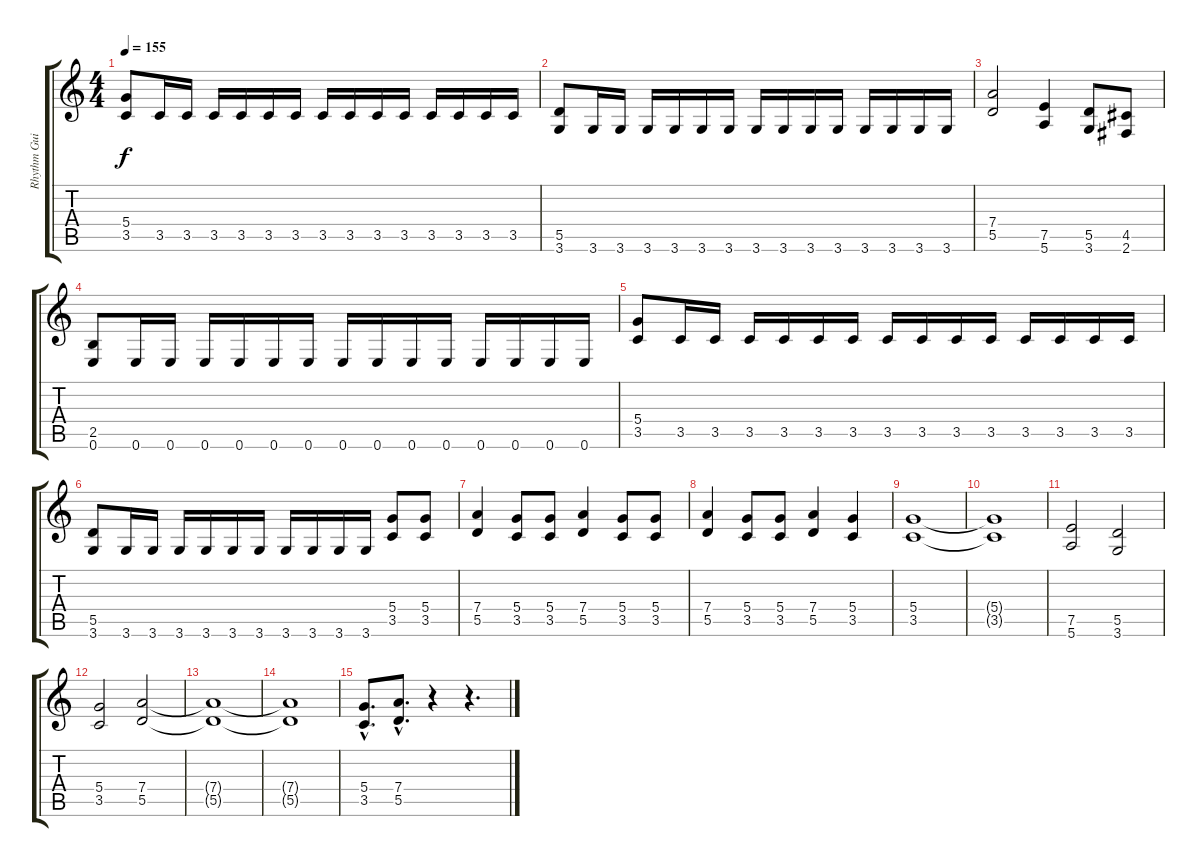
\track ("Rhythm Guitar" "Rhythm Gui") {instrument distortionguitar}
\staff {score tabs}
\tuning (E4 B3 G3 D3 A2 E2) {hide}
\ts (4 4)
\tempo 155
\clef g2
\ks c
(5.4 3.5).8{dy f} 3.5.16 3.5.16 3.5.16 3.5.16 3.5.16 3.5.16 3.5.16 3.5.16 3.5.16 3.5.16 3.5.16 3.5.16 3.5.16 3.5.16 |
(5.5 3.6).8 3.6.16 3.6.16 3.6.16 3.6.16 3.6.16 3.6.16 3.6.16 3.6.16 3.6.16 3.6.16 3.6.16 3.6.16 3.6.16 3.6.16 |
(7.4 5.5).2 (7.5 5.6).4 (5.5 3.6).8 (4.5 2.6).8 |
(2.5 0.6).8 0.6.16 0.6.16 0.6.16 0.6.16 0.6.16 0.6.16 0.6.16 0.6.16 0.6.16 0.6.16 0.6.16 0.6.16 0.6.16 0.6.16 |
(5.4 3.5).8 3.5.16 3.5.16 3.5.16 3.5.16 3.5.16 3.5.16 3.5.16 3.5.16 3.5.16 3.5.16 3.5.16 3.5.16 3.5.16 3.5.16 |
(5.5 3.6).8 3.6.16 3.6.16 3.6.16 3.6.16 3.6.16 3.6.16 3.6.16 3.6.16 3.6.16 3.6.16 (5.4 3.5).8 (5.4 3.5).8 |
(7.4 5.5).4 (5.4 3.5).8 (5.4 3.5).8 (7.4 5.5).4 (5.4 3.5).8 (5.4 3.5).8 |
(7.4 5.5).4 (5.4 3.5).8 (5.4 3.5).8 (7.4 5.5).4 (5.4 3.5).4 |
(5.4 3.5).1 |
(5.4{t} 3.5{t}).1 |
(7.5 5.6).2 (5.5 3.6).2 |
(5.4 3.5).2 (7.4 5.5).2 |
(7.4{t} 5.5{t}).1 |
(7.4{t} 5.5{t}).1 |
(5.4{hac} 3.5{hac}).8{d} (7.4{hac} 5.5{hac}).8{d} r.4 r.4{d}
